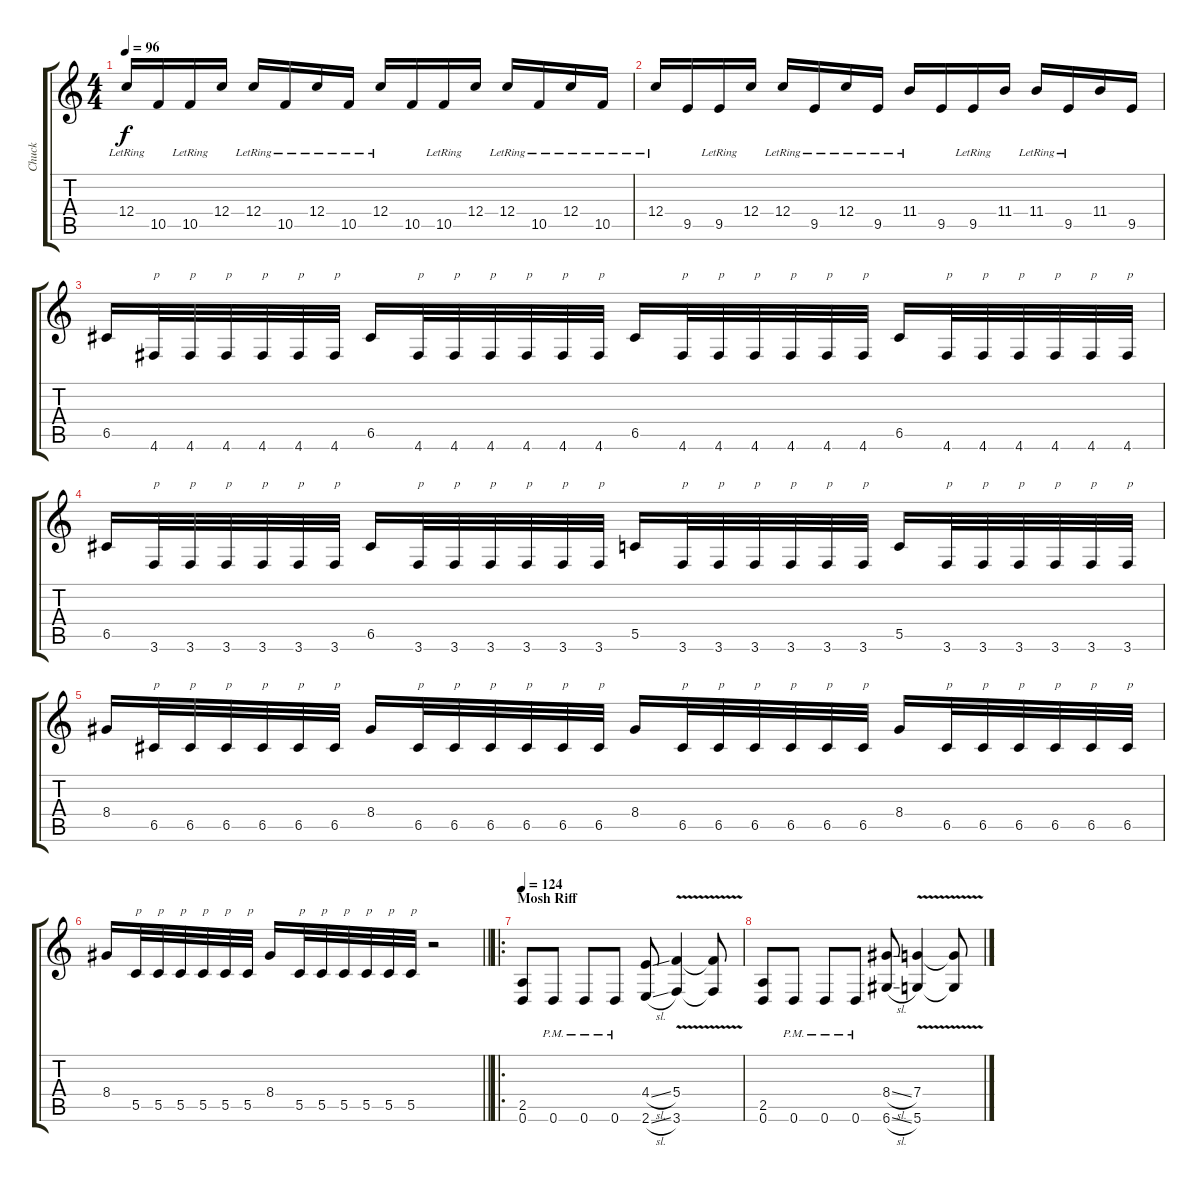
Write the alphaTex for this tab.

\track ("Chuck" "Chuck") {instrument distortionguitar}
\staff {score tabs}
\tuning (D4 A3 F3 C3 G2 D2) {hide}
\ts (4 4)
\tempo 96
\clef g2
\ks c
12.4{lr}.16{dy f} 10.5.16 10.5{lr}.16 12.4.16 12.4{lr}.16 10.5{lr}.16 12.4{lr}.16 10.5{lr}.16 12.4{lr}.16 10.5.16 10.5{lr}.16 12.4.16 12.4{lr}.16 10.5{lr}.16 12.4{lr}.16 10.5{lr}.16 |
12.4{lr}.16 9.5.16 9.5{lr}.16 12.4.16 12.4{lr}.16 9.5{lr}.16 12.4{lr}.16 9.5{lr}.16 11.4{lr}.16 9.5.16 9.5{lr}.16 11.4.16 11.4{lr}.16 9.5{lr}.16 11.4.16 9.5.16 |
6.5.16 4.6.32{txt "p"} 4.6.32{txt "p"} 4.6.32{txt "p"} 4.6.32{txt "p"} 4.6.32{txt "p"} 4.6.32{txt "p"} 6.5.16 4.6.32{txt "p"} 4.6.32{txt "p"} 4.6.32{txt "p"} 4.6.32{txt "p"} 4.6.32{txt "p"} 4.6.32{txt "p"} 6.5.16 4.6.32{txt "p"} 4.6.32{txt "p"} 4.6.32{txt "p"} 4.6.32{txt "p"} 4.6.32{txt "p"} 4.6.32{txt "p"} 6.5.16 4.6.32{txt "p"} 4.6.32{txt "p"} 4.6.32{txt "p"} 4.6.32{txt "p"} 4.6.32{txt "p"} 4.6.32{txt "p"} |
6.5.16 3.6.32{txt "p"} 3.6.32{txt "p"} 3.6.32{txt "p"} 3.6.32{txt "p"} 3.6.32{txt "p"} 3.6.32{txt "p"} 6.5.16 3.6.32{txt "p"} 3.6.32{txt "p"} 3.6.32{txt "p"} 3.6.32{txt "p"} 3.6.32{txt "p"} 3.6.32{txt "p"} 5.5.16 3.6.32{txt "p"} 3.6.32{txt "p"} 3.6.32{txt "p"} 3.6.32{txt "p"} 3.6.32{txt "p"} 3.6.32{txt "p"} 5.5.16 3.6.32{txt "p"} 3.6.32{txt "p"} 3.6.32{txt "p"} 3.6.32{txt "p"} 3.6.32{txt "p"} 3.6.32{txt "p"} |
8.4.16 6.5.32{txt "p"} 6.5.32{txt "p"} 6.5.32{txt "p"} 6.5.32{txt "p"} 6.5.32{txt "p"} 6.5.32{txt "p"} 8.4.16 6.5.32{txt "p"} 6.5.32{txt "p"} 6.5.32{txt "p"} 6.5.32{txt "p"} 6.5.32{txt "p"} 6.5.32{txt "p"} 8.4.16 6.5.32{txt "p"} 6.5.32{txt "p"} 6.5.32{txt "p"} 6.5.32{txt "p"} 6.5.32{txt "p"} 6.5.32{txt "p"} 8.4.16 6.5.32{txt "p"} 6.5.32{txt "p"} 6.5.32{txt "p"} 6.5.32{txt "p"} 6.5.32{txt "p"} 6.5.32{txt "p"} |
\barLineRight lightlight
8.4.16 5.5.32{txt "p"} 5.5.32{txt "p"} 5.5.32{txt "p"} 5.5.32{txt "p"} 5.5.32{txt "p"} 5.5.32{txt "p"} 8.4.16 5.5.32{txt "p"} 5.5.32{txt "p"} 5.5.32{txt "p"} 5.5.32{txt "p"} 5.5.32{txt "p"} 5.5.32{txt "p"} r.2 |
\ro
\section ("" "Mosh Riff")
\tempo 124
(2.5 0.6).8 0.6{pm}.8 0.6{pm}.8 0.6{pm}.8 (4.4{sl} 2.6{sl}).8 (5.4{v} 3.6{v}).4 (5.4{t} 3.6{t}).8 |
(2.5 0.6).8 0.6{pm}.8 0.6{pm}.8 0.6{pm}.8 (8.4{sl} 6.6{sl}).8 (7.4{v} 5.6{v}).4 (7.4{t} 5.6{t}).8
